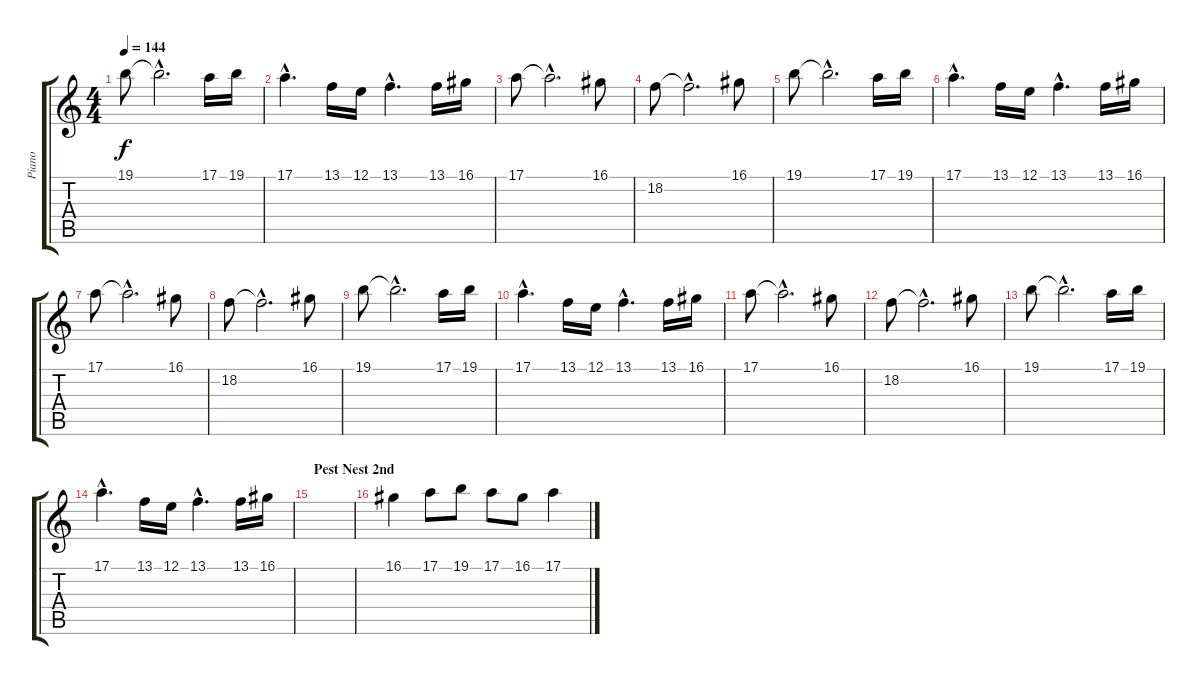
\track ("Piano" "Piano") {instrument acousticgrandpiano}
\staff {score tabs}
\tuning (E4 B3 G3 D3 A2 E2) {hide}
\ts (4 4)
\tempo 144
\clef g2
\ks c
19.1.8{dy f} 19.1{hac t}.2{d} 17.1.16 19.1.16 |
17.1{hac}.4{d} 13.1.16 12.1.16 13.1{hac}.4{d} 13.1.16 16.1.16 |
17.1.8 17.1{hac t}.2{d} 16.1.8 |
18.2.8 18.2{hac t}.2{d} 16.1.8 |
19.1.8 19.1{hac t}.2{d} 17.1.16 19.1.16 |
17.1{hac}.4{d} 13.1.16 12.1.16 13.1{hac}.4{d} 13.1.16 16.1.16 |
17.1.8 17.1{hac t}.2{d} 16.1.8 |
18.2.8 18.2{hac t}.2{d} 16.1.8 |
19.1.8 19.1{hac t}.2{d} 17.1.16 19.1.16 |
17.1{hac}.4{d} 13.1.16 12.1.16 13.1{hac}.4{d} 13.1.16 16.1.16 |
17.1.8 17.1{hac t}.2{d} 16.1.8 |
18.2.8 18.2{hac t}.2{d} 16.1.8 |
19.1.8 19.1{hac t}.2{d} 17.1.16 19.1.16 |
17.1{hac}.4{d} 13.1.16 12.1.16 13.1{hac}.4{d} 13.1.16 16.1.16 |
\section ("" "Pest Nest 2nd")
|
16.1.4 17.1.8 19.1.8 17.1.8 16.1.8 17.1.4
